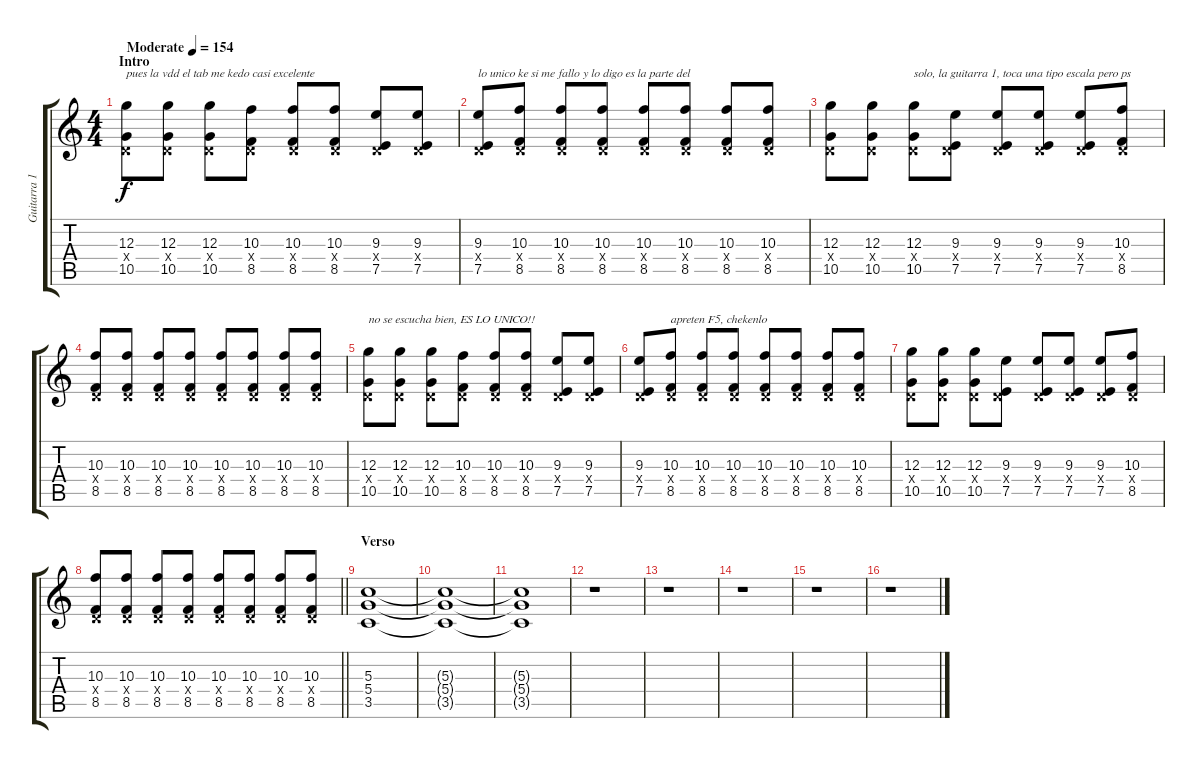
\track ("Guitarra 1" "Guitarra 1") {instrument overdrivenguitar}
\staff {score tabs}
\tuning (E4 B3 G3 D3 A2 E2) {hide}
\ts (4 4)
\section ("" "Intro")
\tempo (154 "Moderate")
\clef g2
\ks c
(12.3 0.4{x} 10.5).8{txt "pues la vdd el tab me kedo casi excelente" dy f instrument overdrivenguitar} (12.3 0.4{x} 10.5).8 (12.3 0.4{x} 10.5).8 (10.3 0.4{x} 8.5).8 (10.3 0.4{x} 8.5).8 (10.3 0.4{x} 8.5).8 (9.3 0.4{x} 7.5).8 (9.3 0.4{x} 7.5).8 |
(9.3 0.4{x} 7.5).8{txt "lo unico ke si me fallo y lo digo es la parte del "} (10.3 0.4{x} 8.5).8 (10.3 0.4{x} 8.5).8 (10.3 0.4{x} 8.5).8 (10.3 0.4{x} 8.5).8 (10.3 0.4{x} 8.5).8 (10.3 0.4{x} 8.5).8 (10.3 0.4{x} 8.5).8 |
(12.3 0.4{x} 10.5).8 (12.3 0.4{x} 10.5).8 (12.3 0.4{x} 10.5).8{txt "solo, la guitarra 1, toca una tipo escala pero ps"} (9.3 0.4{x} 7.5).8 (9.3 0.4{x} 7.5).8 (9.3 0.4{x} 7.5).8 (9.3 0.4{x} 7.5).8 (10.3 0.4{x} 8.5).8 |
(10.3 0.4{x} 8.5).8 (10.3 0.4{x} 8.5).8 (10.3 0.4{x} 8.5).8 (10.3 0.4{x} 8.5).8 (10.3 0.4{x} 8.5).8 (10.3 0.4{x} 8.5).8 (10.3 0.4{x} 8.5).8 (10.3 0.4{x} 8.5).8 |
(12.3 0.4{x} 10.5).8{txt "no se escucha bien, ES LO UNICO!! "} (12.3 0.4{x} 10.5).8 (12.3 0.4{x} 10.5).8 (10.3 0.4{x} 8.5).8 (10.3 0.4{x} 8.5).8 (10.3 0.4{x} 8.5).8 (9.3 0.4{x} 7.5).8 (9.3 0.4{x} 7.5).8 |
(9.3 0.4{x} 7.5).8 (10.3 0.4{x} 8.5).8{txt "apreten F5, chekenlo"} (10.3 0.4{x} 8.5).8 (10.3 0.4{x} 8.5).8 (10.3 0.4{x} 8.5).8 (10.3 0.4{x} 8.5).8 (10.3 0.4{x} 8.5).8 (10.3 0.4{x} 8.5).8 |
(12.3 0.4{x} 10.5).8 (12.3 0.4{x} 10.5).8 (12.3 0.4{x} 10.5).8 (9.3 0.4{x} 7.5).8 (9.3 0.4{x} 7.5).8 (9.3 0.4{x} 7.5).8 (9.3 0.4{x} 7.5).8 (10.3 0.4{x} 8.5).8 |
\barLineRight lightlight
(10.3 0.4{x} 8.5).8 (10.3 0.4{x} 8.5).8 (10.3 0.4{x} 8.5).8 (10.3 0.4{x} 8.5).8 (10.3 0.4{x} 8.5).8 (10.3 0.4{x} 8.5).8 (10.3 0.4{x} 8.5).8 (10.3 0.4{x} 8.5).8 |
\section ("" "Verso")
(5.3 5.4 3.5).1 |
(5.3{t} 5.4{t} 3.5{t}).1 |
(5.3{t} 5.4{t} 3.5{t}).1 |
r.1 |
r.1 |
r.1 |
r.1 |
r.1
